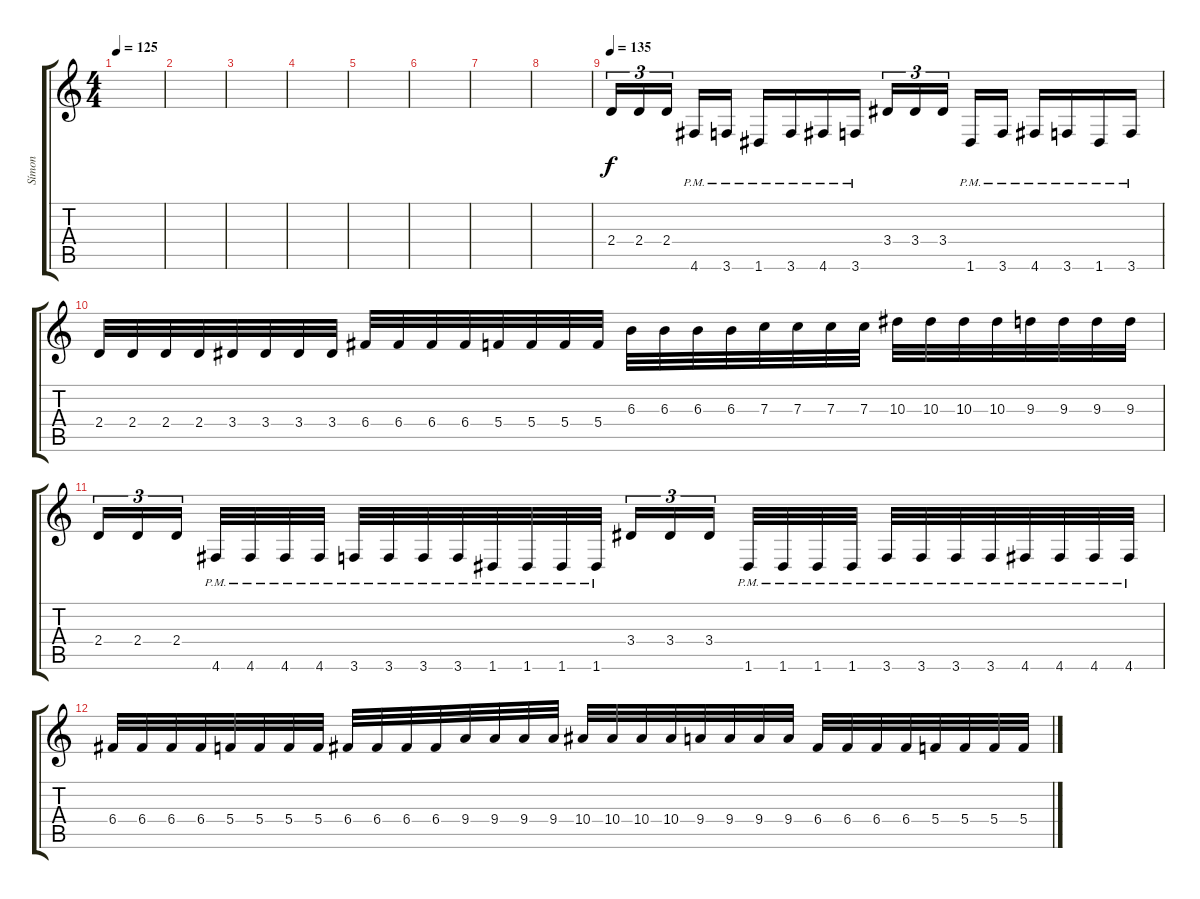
\track ("Símon" "Símon") {instrument distortionguitar}
\staff {score tabs}
\tuning (D4 A3 F3 C3 G2 D2) {hide}
\ts (4 4)
\tempo 125
\clef g2
\ks c
|
|
|
|
|
|
|
|
\tempo 135
2.4.16{tu (3 2)} 2.4.16{tu (3 2)} 2.4.16{tu (3 2) beam splitsecondary} 4.6{pm}.16 3.6{pm}.16 1.6{pm}.16 3.6{pm}.16 4.6{pm}.16 3.6{pm}.16 3.4.16{tu (3 2)} 3.4.16{tu (3 2)} 3.4.16{tu (3 2) beam splitsecondary} 1.6{pm}.16 3.6{pm}.16 4.6{pm}.16 3.6{pm}.16 1.6{pm}.16 3.6{pm}.16 |
2.4.32 2.4.32 2.4.32 2.4.32 3.4.32 3.4.32 3.4.32 3.4.32 6.4.32 6.4.32 6.4.32 6.4.32 5.4.32 5.4.32 5.4.32 5.4.32 6.3.32 6.3.32 6.3.32 6.3.32 7.3.32 7.3.32 7.3.32 7.3.32 10.3.32 10.3.32 10.3.32 10.3.32 9.3.32 9.3.32 9.3.32 9.3.32 |
2.4.16{tu (3 2)} 2.4.16{tu (3 2)} 2.4.16{tu (3 2) beam splitsecondary} 4.6{pm}.32 4.6{pm}.32 4.6{pm}.32 4.6{pm}.32 3.6{pm}.32 3.6{pm}.32 3.6{pm}.32 3.6{pm}.32 1.6{pm}.32 1.6{pm}.32 1.6{pm}.32 1.6{pm}.32 3.4.16{tu (3 2)} 3.4.16{tu (3 2)} 3.4.16{tu (3 2) beam splitsecondary} 1.6{pm}.32 1.6{pm}.32 1.6{pm}.32 1.6{pm}.32 3.6{pm}.32 3.6{pm}.32 3.6{pm}.32 3.6{pm}.32 4.6{pm}.32 4.6{pm}.32 4.6{pm}.32 4.6{pm}.32 |
6.4.32 6.4.32 6.4.32 6.4.32 5.4.32 5.4.32 5.4.32 5.4.32 6.4.32 6.4.32 6.4.32 6.4.32 9.4.32 9.4.32 9.4.32 9.4.32 10.4.32 10.4.32 10.4.32 10.4.32 9.4.32 9.4.32 9.4.32 9.4.32 6.4.32 6.4.32 6.4.32 6.4.32 5.4.32 5.4.32 5.4.32 5.4.32
